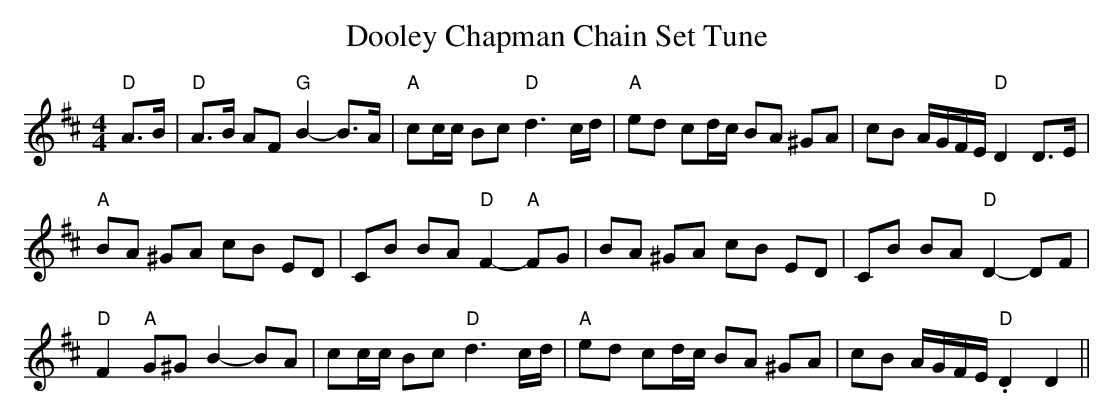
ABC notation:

X:1
T:Dooley Chapman Chain Set Tune
M:4/4
L:1/8
K:D
"D"A>B|"D"A>B AF "G"B2-B>A | "A"cc/c/ Bc "D"d3c/d/|"A"ed cd/c/ BA ^GA|cB A/G/F/E/ "D"D2D>E|
"A"BA ^GA cB ED|CB BA "D"F2-"A"FG|BA ^GA cB ED|CB BA "D"D2-DF|
"D"F2"A"G^G B2-BA|cc/c/ Bc "D"d3c/d/| "A"ed cd/c/ BA ^GA|cB A/G/F/E/ "D".D2D2||
